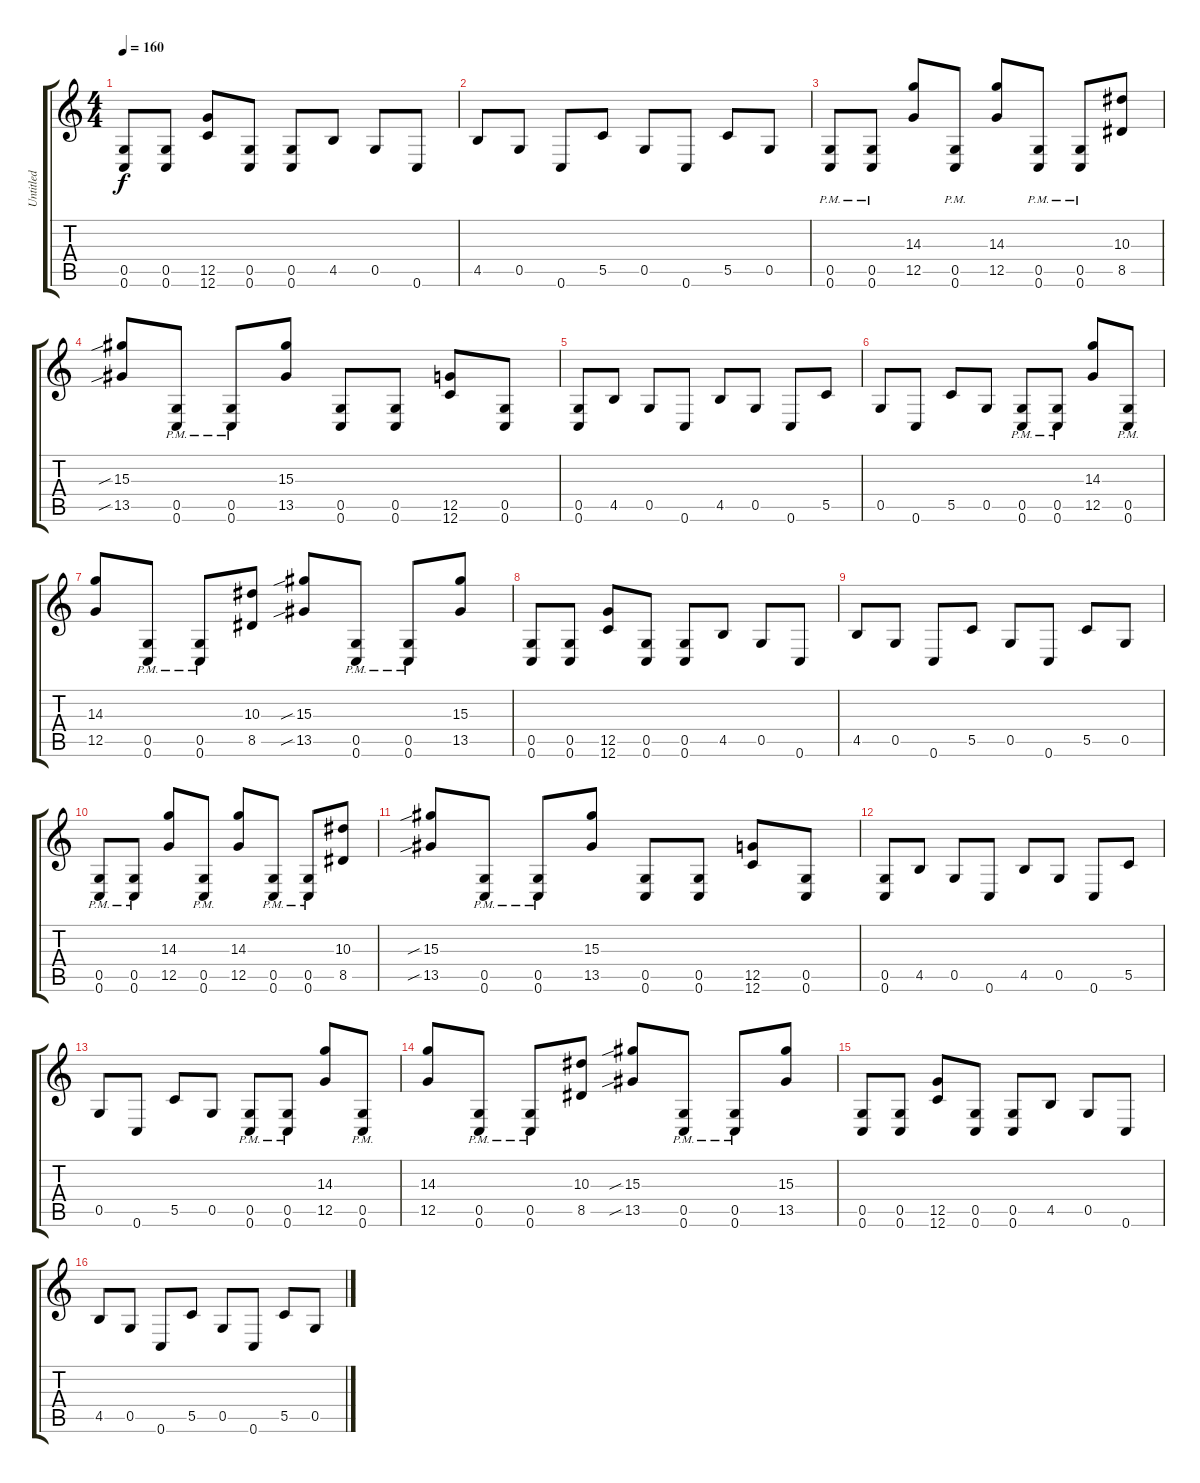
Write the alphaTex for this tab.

\track ("Untitled" "Untitled") {instrument distortionguitar}
\staff {score tabs}
\tuning (D4 A3 F3 C3 G2 C2) {hide}
\ts (4 4)
\tempo 160
\clef g2
\ks c
(0.5 0.6).8{dy f} (0.5 0.6).8 (12.5 12.6).8 (0.5 0.6).8 (0.5 0.6).8 4.5.8 0.5.8 0.6.8 |
4.5.8 0.5.8 0.6.8 5.5.8 0.5.8 0.6.8 5.5.8 0.5.8 |
(0.5{pm} 0.6{pm}).8 (0.5{pm} 0.6{pm}).8 (14.3 12.5).8 (0.5{pm} 0.6{pm}).8 (14.3 12.5).8 (0.5{pm} 0.6{pm}).8 (0.5{pm} 0.6{pm}).8 (10.3 8.5).8 |
(15.3{sib} 13.5{sib}).8 (0.5{pm} 0.6{pm}).8 (0.5{pm} 0.6{pm}).8 (15.3 13.5).8 (0.5 0.6).8 (0.5 0.6).8 (12.5 12.6).8 (0.5 0.6).8 |
(0.5 0.6).8 4.5.8 0.5.8 0.6.8 4.5.8 0.5.8 0.6.8 5.5.8 |
0.5.8 0.6.8 5.5.8 0.5.8 (0.5{pm} 0.6{pm}).8 (0.5{pm} 0.6{pm}).8 (14.3 12.5).8 (0.5{pm} 0.6{pm}).8 |
(14.3 12.5).8 (0.5{pm} 0.6{pm}).8 (0.5{pm} 0.6{pm}).8 (10.3 8.5).8 (15.3{sib} 13.5{sib}).8 (0.5{pm} 0.6{pm}).8 (0.5{pm} 0.6{pm}).8 (15.3 13.5).8 |
(0.5 0.6).8 (0.5 0.6).8 (12.5 12.6).8 (0.5 0.6).8 (0.5 0.6).8 4.5.8 0.5.8 0.6.8 |
4.5.8 0.5.8 0.6.8 5.5.8 0.5.8 0.6.8 5.5.8 0.5.8 |
(0.5{pm} 0.6{pm}).8 (0.5{pm} 0.6{pm}).8 (14.3 12.5).8 (0.5{pm} 0.6{pm}).8 (14.3 12.5).8 (0.5{pm} 0.6{pm}).8 (0.5{pm} 0.6{pm}).8 (10.3 8.5).8 |
(15.3{sib} 13.5{sib}).8 (0.5{pm} 0.6{pm}).8 (0.5{pm} 0.6{pm}).8 (15.3 13.5).8 (0.5 0.6).8 (0.5 0.6).8 (12.5 12.6).8 (0.5 0.6).8 |
(0.5 0.6).8 4.5.8 0.5.8 0.6.8 4.5.8 0.5.8 0.6.8 5.5.8 |
0.5.8 0.6.8 5.5.8 0.5.8 (0.5{pm} 0.6{pm}).8 (0.5{pm} 0.6{pm}).8 (14.3 12.5).8 (0.5{pm} 0.6{pm}).8 |
(14.3 12.5).8 (0.5{pm} 0.6{pm}).8 (0.5{pm} 0.6{pm}).8 (10.3 8.5).8 (15.3{sib} 13.5{sib}).8 (0.5{pm} 0.6{pm}).8 (0.5{pm} 0.6{pm}).8 (15.3 13.5).8 |
(0.5 0.6).8 (0.5 0.6).8 (12.5 12.6).8 (0.5 0.6).8 (0.5 0.6).8 4.5.8 0.5.8 0.6.8 |
4.5.8 0.5.8 0.6.8 5.5.8 0.5.8 0.6.8 5.5.8 0.5.8
